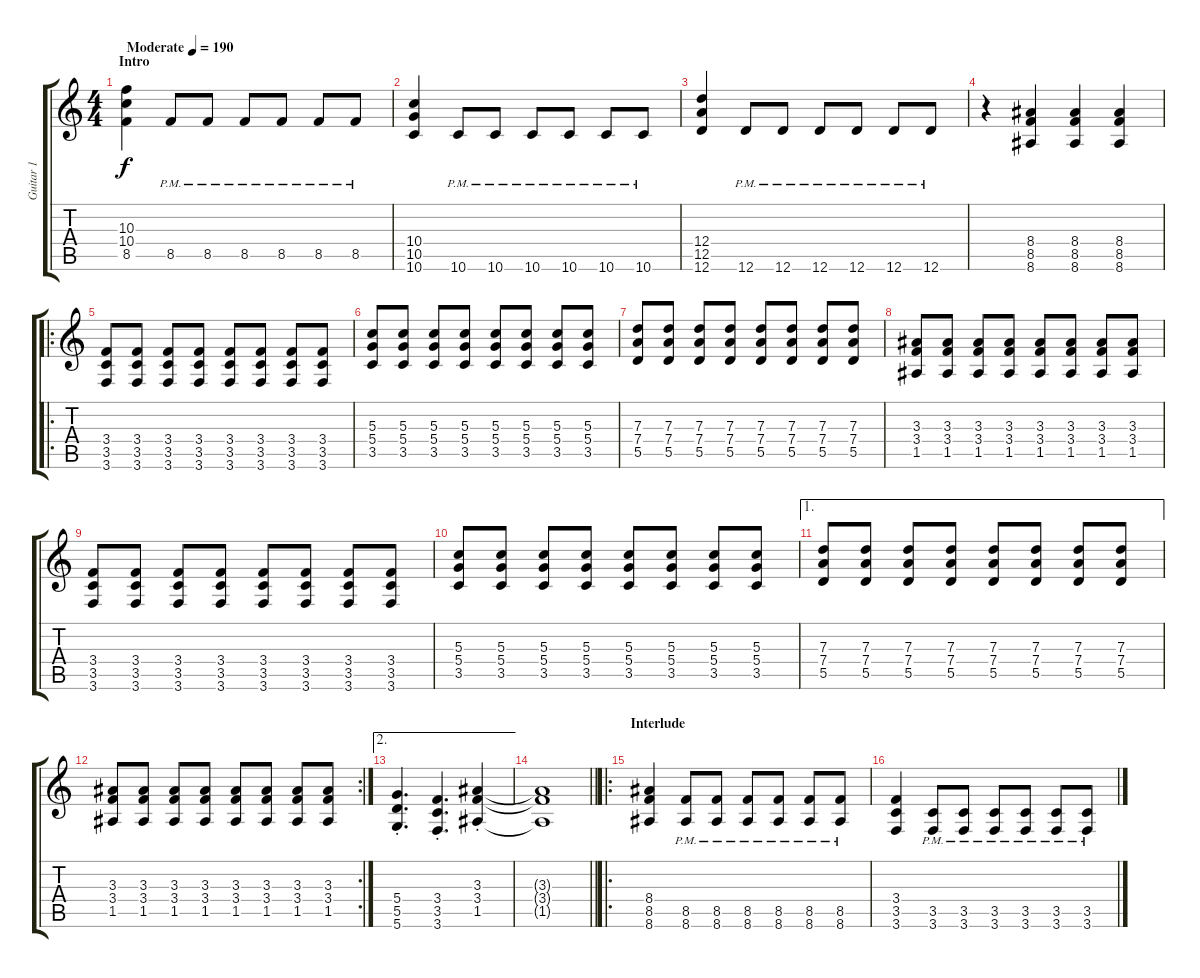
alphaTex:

\track ("Guitar 1" "Guitar 1") {instrument distortionguitar}
\staff {score tabs}
\tuning (E4 B3 G3 D3 A2 D2) {hide}
\ts (4 4)
\section ("" "Intro")
\tempo (190 "Moderate")
\clef g2
\ks c
(10.3 10.4 8.5).4{dy f instrument distortionguitar} 8.5{pm}.8 8.5{pm}.8 8.5{pm}.8 8.5{pm}.8 8.5{pm}.8 8.5{pm}.8 |
(10.4 10.5 10.6).4 10.6{pm}.8 10.6{pm}.8 10.6{pm}.8 10.6{pm}.8 10.6{pm}.8 10.6{pm}.8 |
(12.4 12.5 12.6).4 12.6{pm}.8 12.6{pm}.8 12.6{pm}.8 12.6{pm}.8 12.6{pm}.8 12.6{pm}.8 |
r.4 (8.4 8.5 8.6).4 (8.4 8.5 8.6).4 (8.4 8.5 8.6).4 |
\ro
(3.4 3.5 3.6).8 (3.4 3.5 3.6).8 (3.4 3.5 3.6).8 (3.4 3.5 3.6).8 (3.4 3.5 3.6).8 (3.4 3.5 3.6).8 (3.4 3.5 3.6).8 (3.4 3.5 3.6).8 |
(5.3 5.4 3.5).8 (5.3 5.4 3.5).8 (5.3 5.4 3.5).8 (5.3 5.4 3.5).8 (5.3 5.4 3.5).8 (5.3 5.4 3.5).8 (5.3 5.4 3.5).8 (5.3 5.4 3.5).8 |
(7.3 7.4 5.5).8 (7.3 7.4 5.5).8 (7.3 7.4 5.5).8 (7.3 7.4 5.5).8 (7.3 7.4 5.5).8 (7.3 7.4 5.5).8 (7.3 7.4 5.5).8 (7.3 7.4 5.5).8 |
(3.3 3.4 1.5).8 (3.3 3.4 1.5).8 (3.3 3.4 1.5).8 (3.3 3.4 1.5).8 (3.3 3.4 1.5).8 (3.3 3.4 1.5).8 (3.3 3.4 1.5).8 (3.3 3.4 1.5).8 |
(3.4 3.5 3.6).8 (3.4 3.5 3.6).8 (3.4 3.5 3.6).8 (3.4 3.5 3.6).8 (3.4 3.5 3.6).8 (3.4 3.5 3.6).8 (3.4 3.5 3.6).8 (3.4 3.5 3.6).8 |
(5.3 5.4 3.5).8 (5.3 5.4 3.5).8 (5.3 5.4 3.5).8 (5.3 5.4 3.5).8 (5.3 5.4 3.5).8 (5.3 5.4 3.5).8 (5.3 5.4 3.5).8 (5.3 5.4 3.5).8 |
\ae 1
(7.3 7.4 5.5).8 (7.3 7.4 5.5).8 (7.3 7.4 5.5).8 (7.3 7.4 5.5).8 (7.3 7.4 5.5).8 (7.3 7.4 5.5).8 (7.3 7.4 5.5).8 (7.3 7.4 5.5).8 |
\rc 2
(3.3 3.4 1.5).8 (3.3 3.4 1.5).8 (3.3 3.4 1.5).8 (3.3 3.4 1.5).8 (3.3 3.4 1.5).8 (3.3 3.4 1.5).8 (3.3 3.4 1.5).8 (3.3 3.4 1.5).8 |
\ae 2
(5.4{st} 5.5{st} 5.6{st}).4{d} (3.4{st} 3.5{st} 3.6{st}).4{d} (3.3{st} 3.4{st} 1.5{st}).4 |
\barLineRight lightlight
(3.3{t} 3.4{t} 1.5{t}).1 |
\ro
\section ("" "Interlude")
(8.4 8.5 8.6).4 (8.5{pm} 8.6{pm}).8 (8.5{pm} 8.6{pm}).8 (8.5{pm} 8.6{pm}).8 (8.5{pm} 8.6{pm}).8 (8.5{pm} 8.6{pm}).8 (8.5{pm} 8.6{pm}).8 |
(3.4 3.5 3.6).4 (3.5{pm} 3.6{pm}).8 (3.5{pm} 3.6{pm}).8 (3.5{pm} 3.6{pm}).8 (3.5{pm} 3.6{pm}).8 (3.5{pm} 3.6{pm}).8 (3.5{pm} 3.6{pm}).8
